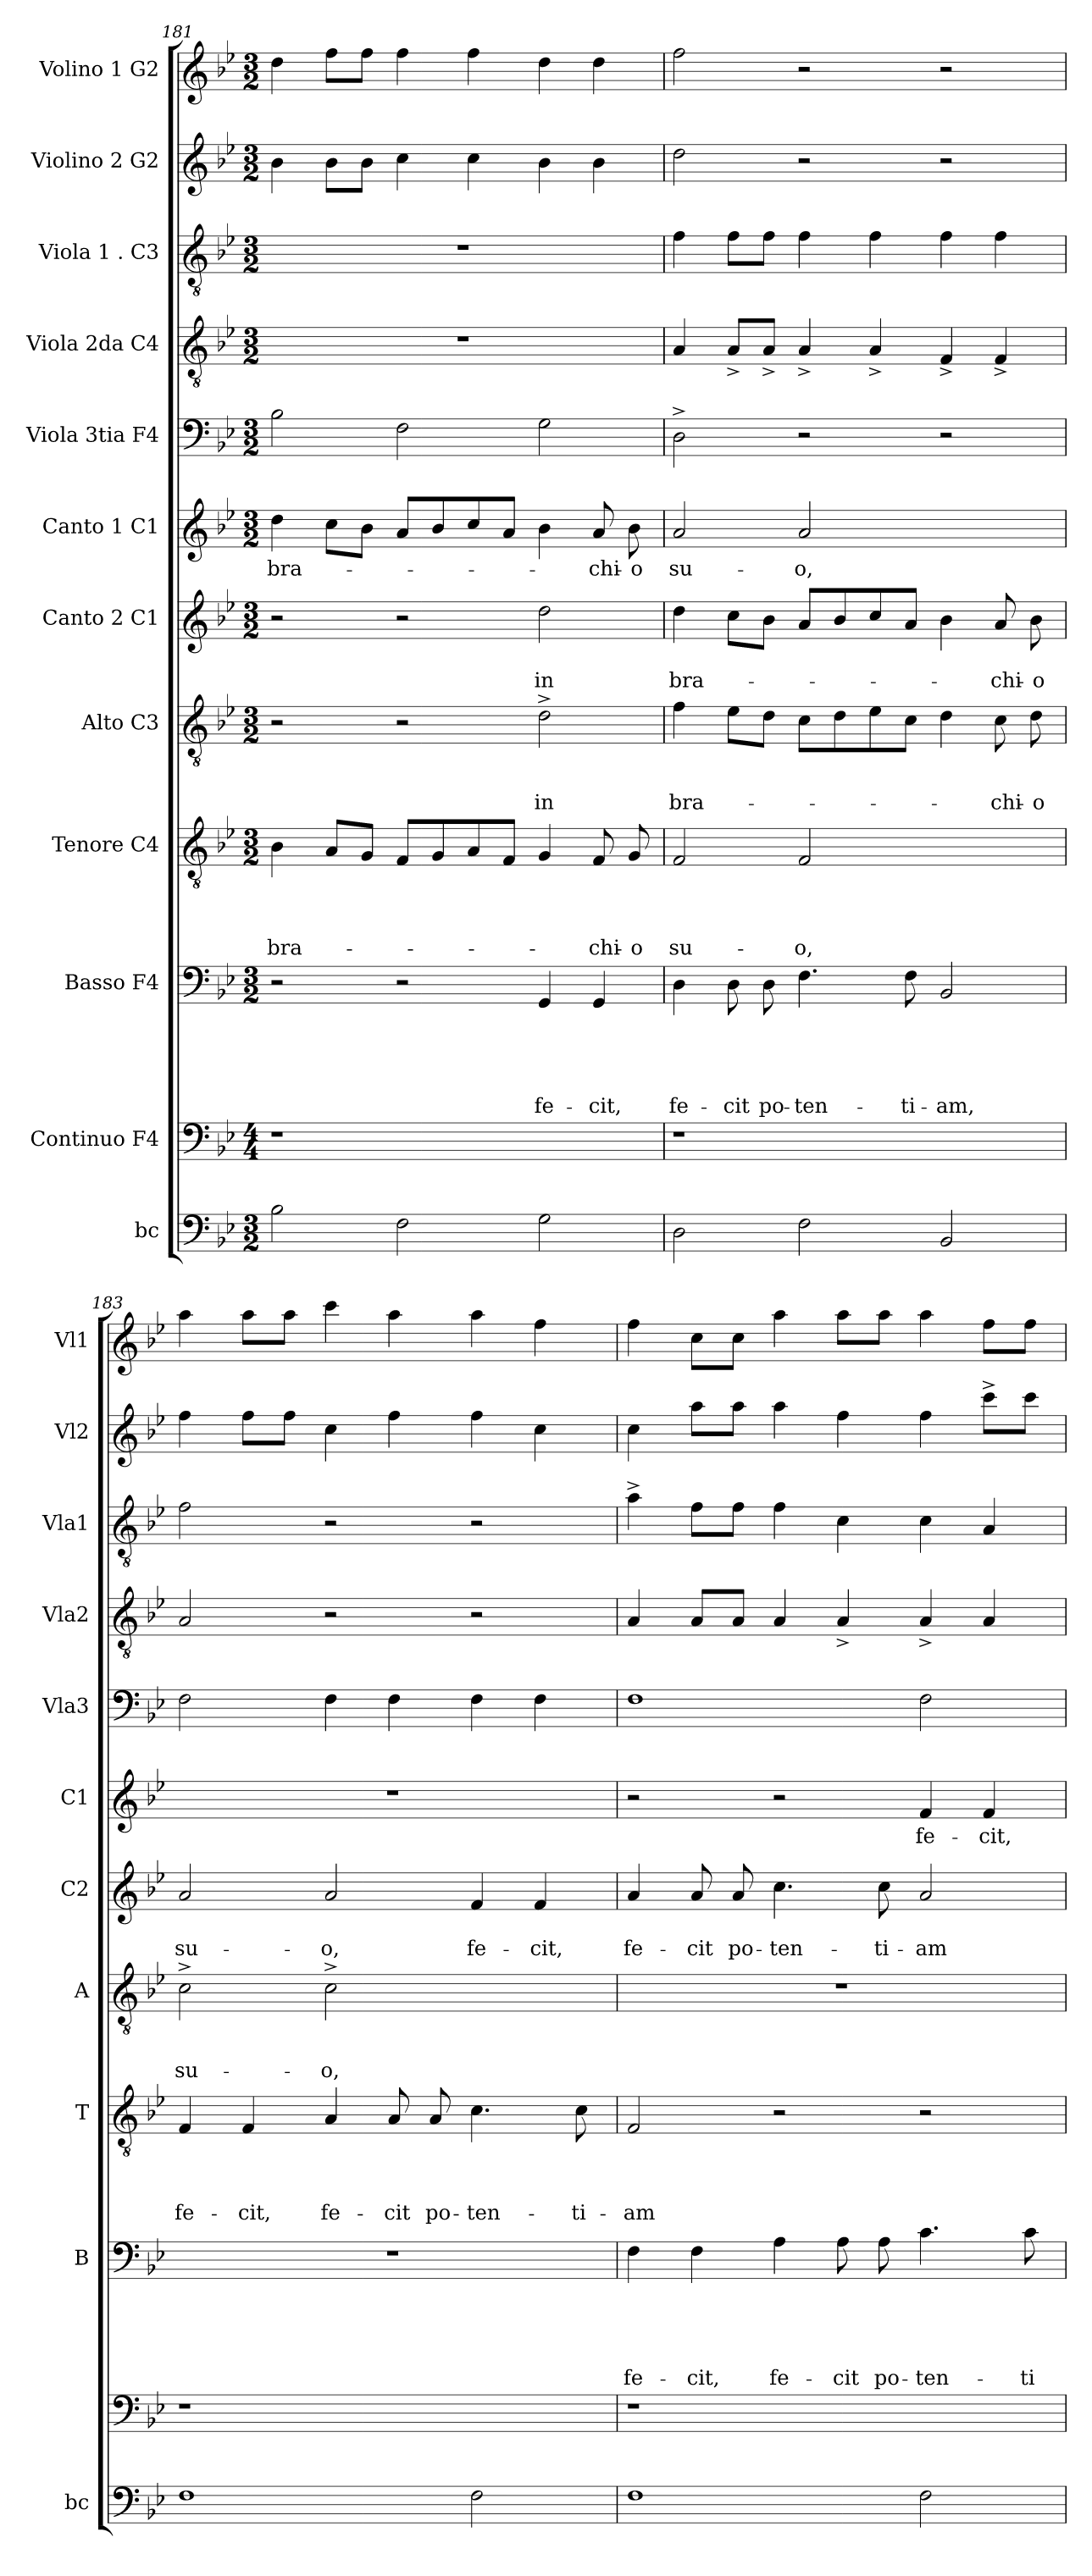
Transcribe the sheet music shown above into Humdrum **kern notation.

**kern	**kern	**kern	**text	**text	**text	**text	**text	**kern	**text	**text	**text	**text	**kern	**text	**text	**text	**kern	**text	**text	**kern	**text	**kern	**kern	**kern	**kern	**kern
*part12	*part11	*part10	*part10	*part10	*part10	*part10	*part10	*part9	*part9	*part9	*part9	*part9	*part8	*part8	*part8	*part8	*part7	*part7	*part7	*part6	*part6	*part5	*part4	*part3	*part2	*part1
*staff12	*staff11	*staff10	*staff10	*staff10	*staff10	*staff10	*staff10	*staff9	*staff9	*staff9	*staff9	*staff9	*staff8	*staff8	*staff8	*staff8	*staff7	*staff7	*staff7	*staff6	*staff6	*staff5	*staff4	*staff3	*staff2	*staff1
*I"bc	*I"Continuo F4	*I"Basso F4	*	*	*	*	*	*I"Tenore C4	*	*	*	*	*I"Alto C3	*	*	*	*I"Canto 2 C1	*	*	*I"Canto 1 C1	*	*I"Viola 3tia F4	*I"Viola 2da C4	*I"Viola 1 . C3	*I"Violino 2 G2	*I"Volino 1 G2
*I'bc	*	*I'B	*	*	*	*	*	*I'T	*	*	*	*	*I'A	*	*	*	*I'C2	*	*	*I'C1	*	*I'Vla3	*I'Vla2	*I'Vla1	*I'Vl2	*I'Vl1
*clefF4	*clefF4	*clefF4	*	*	*	*	*	*clefGv2	*	*	*	*	*clefGv2	*	*	*	*clefG2	*	*	*clefG2	*	*clefF4	*clefGv2	*clefGv2	*clefG2	*clefG2
*k[b-e-]	*k[b-e-]	*k[b-e-]	*	*	*	*	*	*k[b-e-]	*	*	*	*	*k[b-e-]	*	*	*	*k[b-e-]	*	*	*k[b-e-]	*	*k[b-e-]	*k[b-e-]	*k[b-e-]	*k[b-e-]	*k[b-e-]
*B-:	*B-:	*B-:	*	*	*	*	*	*B-:	*	*	*	*	*B-:	*	*	*	*B-:	*	*	*B-:	*	*B-:	*B-:	*B-:	*B-:	*B-:
*M3/2	*M4/4	*M3/2	*	*	*	*	*	*M3/2	*	*	*	*	*M3/2	*	*	*	*M3/2	*	*	*M3/2	*	*M3/2	*M3/2	*M3/2	*M3/2	*M3/2
=181	=181	=181	=181	=181	=181	=181	=181	=181	=181	=181	=181	=181	=181	=181	=181	=181	=181	=181	=181	=181	=181	=181	=181	=181	=181	=181
!	!	!	!	!	!	!	!	!	!	!	!	!LO:LY:b	!	!	!	!	!	!	!	!	!LO:LY:b	!	!LO:N:vis=1	!LO:N:vis=1	!	!
2B-\	1r	2r	.	.	.	.	.	4B-\	.	.	.	bra-	2r	.	.	.	2r	.	.	4dd\	bra-	2B-\	1.r	1.r	4b-\	4dd\
.	.	.	.	.	.	.	.	8A/L	.	.	.	.	.	.	.	.	.	.	.	8cc\L	.	.	.	.	8b-\L	8ff\L
.	.	.	.	.	.	.	.	8G/J	.	.	.	.	.	.	.	.	.	.	.	8b-\J	.	.	.	.	8b-\J	8ff\J
2F\	.	2r	.	.	.	.	.	8F/L	.	.	.	.	2r	.	.	.	2r	.	.	8a/L	.	2F\	.	.	4cc\	4ff\
.	.	.	.	.	.	.	.	8G/	.	.	.	.	.	.	.	.	.	.	.	8b-/	.	.	.	.	.	.
.	.	.	.	.	.	.	.	8A/	.	.	.	.	.	.	.	.	.	.	.	8cc/	.	.	.	.	4cc\	4ff\
.	.	.	.	.	.	.	.	8F/J	.	.	.	.	.	.	.	.	.	.	.	8a/J	.	.	.	.	.	.
!	!	!	!	!	!	!	!LO:LY:b	!	!	!	!	!	!	!	!	!LO:LY:b	!	!	!LO:LY:b	!	!	!	!	!	!	!
2G\	2ryy	4GG/	.	.	.	.	fe-	4G/	.	.	.	.	2d^>\	.	.	in	2dd\	.	in	4b-\	.	2G\	.	.	4b-\	4dd\
!	!	!	!	!	!	!	!LO:LY:b:rj	!	!	!	!	!LO:LY:b	!	!	!	!	!	!	!	!	!LO:LY:b	!	!	!	!	!
.	.	4GG/	.	.	.	.	-cit,	8F/	.	.	.	-chi-	.	.	.	.	.	.	.	8a/	-chi-	.	.	.	4b-\	4dd\
!	!	!	!	!	!	!	!	!	!	!	!	!LO:LY:b:rj	!	!	!	!	!	!	!	!	!LO:LY:b:rj	!	!	!	!	!
.	.	.	.	.	.	.	.	8G/	.	.	.	-o	.	.	.	.	.	.	.	8b-\	-o	.	.	.	.	.
=182	=182	=182	=182	=182	=182	=182	=182	=182	=182	=182	=182	=182	=182	=182	=182	=182	=182	=182	=182	=182	=182	=182	=182	=182	=182	=182
!	!	!	!	!	!	!	!LO:LY:b	!	!	!	!	!LO:LY:b	!	!	!	!LO:LY:b	!	!	!LO:LY:b	!	!LO:LY:b	!	!	!	!	!
2D\	1r	4D\	.	.	.	.	fe-	2F/	.	.	.	su-	4f\	.	.	bra-	4dd\	.	bra-	2a/	su-	2D^>\	4A/	4f\	2dd\	2ff\
!	!	!	!	!	!	!	!LO:LY:b	!	!	!	!	!	!	!	!	!	!	!	!	!	!	!	!	!	!	!
.	.	8D\	.	.	.	.	-cit	.	.	.	.	.	8e-\L	.	.	.	8cc\L	.	.	.	.	.	8A^</L	8f\L	.	.
!	!	!	!	!	!	!	!LO:LY:b	!	!	!	!	!	!	!	!	!	!	!	!	!	!	!	!	!	!	!
.	.	8D\	.	.	.	.	po-	.	.	.	.	.	8d\J	.	.	.	8b-\J	.	.	.	.	.	8A^</J	8f\J	.	.
!	!	!	!	!	!	!	!LO:LY:b:rj	!	!	!	!	!LO:LY:b	!	!	!	!	!	!	!	!	!LO:LY:b	!	!	!	!	!
2F\	.	4.F\	.	.	.	.	-ten-	2F/	.	.	.	-o,	8c\L	.	.	.	8a/L	.	.	2a/	-o,	2r	4A^</	4f\	2r	2r
.	.	.	.	.	.	.	.	.	.	.	.	.	8d\	.	.	.	8b-/	.	.	.	.	.	.	.	.	.
.	.	.	.	.	.	.	.	.	.	.	.	.	8e-\	.	.	.	8cc/	.	.	.	.	.	4A^</	4f\	.	.
!	!	!	!	!	!	!	!LO:LY:b	!	!	!	!	!	!	!	!	!	!	!	!	!	!	!	!	!	!	!
.	.	8F\	.	.	.	.	-ti-	.	.	.	.	.	8c\J	.	.	.	8a/J	.	.	.	.	.	.	.	.	.
!	!	!	!	!	!	!	!LO:LY:b	!	!	!	!	!	!	!	!	!	!	!	!	!	!	!	!	!	!	!
2BB-/	2ryy	2BB-/	.	.	.	.	-am,	2ryy	.	.	.	.	4d\	.	.	.	4b-\	.	.	2ryy	.	2r	4F^</	4f\	2r	2r
!	!	!	!	!	!	!	!	!	!	!	!	!	!	!	!	!LO:LY:b	!	!	!LO:LY:b	!	!	!	!	!	!	!
.	.	.	.	.	.	.	.	.	.	.	.	.	8c\	.	.	-chi-	8a/	.	-chi-	.	.	.	4F^</	4f\	.	.
!	!	!	!	!	!	!	!	!	!	!	!	!	!	!	!	!LO:LY:b:rj	!	!	!LO:LY:b:rj	!	!	!	!	!	!	!
.	.	.	.	.	.	.	.	.	.	.	.	.	8d\	.	.	-o	8b-\	.	-o	.	.	.	.	.	.	.
!!LO:PB:g=z
=183	=183	=183	=183	=183	=183	=183	=183	=183	=183	=183	=183	=183	=183	=183	=183	=183	=183	=183	=183	=183	=183	=183	=183	=183	=183	=183
!	!	!LO:N:vis=1	!	!	!	!	!	!	!	!	!	!LO:LY:b	!	!	!	!LO:LY:b	!	!	!LO:LY:b	!LO:N:vis=1	!	!	!	!	!	!
1F	1r	1.r	.	.	.	.	.	4F/	.	.	.	fe-	2c^>\	.	.	su-	2a/	.	su-	1.r	.	2F\	2A/	2f\	4ff\	4aa\
!	!	!	!	!	!	!	!	!	!	!	!	!LO:LY:b:rj	!	!	!	!	!	!	!	!	!	!	!	!	!	!
.	.	.	.	.	.	.	.	4F/	.	.	.	-cit,	.	.	.	.	.	.	.	.	.	.	.	.	8ff\L	8aa\L
.	.	.	.	.	.	.	.	.	.	.	.	.	.	.	.	.	.	.	.	.	.	.	.	.	8ff\J	8aa\J
!	!	!	!	!	!	!	!	!	!	!	!	!LO:LY:b	!	!	!	!LO:LY:b	!	!	!LO:LY:b	!	!	!	!	!	!	!
.	.	.	.	.	.	.	.	4A/	.	.	.	fe-	2c^>\	.	.	-o,	2a/	.	-o,	.	.	4F\	2r	2r	4cc\	4ccc\
!	!	!	!	!	!	!	!	!	!	!	!	!LO:LY:b:rj	!	!	!	!	!	!	!	!	!	!	!	!	!	!
.	.	.	.	.	.	.	.	8A/	.	.	.	-cit	.	.	.	.	.	.	.	.	.	4F\	.	.	4ff\	4aa\
!	!	!	!	!	!	!	!	!	!	!	!	!LO:LY:b	!	!	!	!	!	!	!	!	!	!	!	!	!	!
.	.	.	.	.	.	.	.	8A/	.	.	.	po-	.	.	.	.	.	.	.	.	.	.	.	.	.	.
!	!	!	!	!	!	!	!	!	!	!	!	!LO:LY:b:rj	!	!	!	!	!	!	!LO:LY:b	!	!	!	!	!	!	!
2F\	2ryy	.	.	.	.	.	.	4.c\	.	.	.	-ten-	2ryy	.	.	.	4f/	.	fe-	.	.	4F\	2r	2r	4ff\	4aa\
!	!	!	!	!	!	!	!	!	!	!	!	!	!	!	!	!	!	!	!LO:LY:b:rj	!	!	!	!	!	!	!
.	.	.	.	.	.	.	.	.	.	.	.	.	.	.	.	.	4f/	.	-cit,	.	.	4F\	.	.	4cc\	4ff\
!	!	!	!	!	!	!	!	!	!	!	!	!LO:LY:b	!	!	!	!	!	!	!	!	!	!	!	!	!	!
.	.	.	.	.	.	.	.	8c\	.	.	.	-ti-	.	.	.	.	.	.	.	.	.	.	.	.	.	.
=184	=184	=184	=184	=184	=184	=184	=184	=184	=184	=184	=184	=184	=184	=184	=184	=184	=184	=184	=184	=184	=184	=184	=184	=184	=184	=184
!	!	!	!	!	!	!	!LO:LY:b	!	!	!	!	!LO:LY:b	!LO:N:vis=1	!	!	!	!	!	!LO:LY:b	!	!	!	!	!	!	!
1F	1r	4F\	.	.	.	.	fe-	2F/	.	.	.	-am	1.r	.	.	.	4a/	.	fe-	2r	.	1F	4A/	4a^>\	4cc\	4ff\
!	!	!	!	!	!	!	!LO:LY:b:rj	!	!	!	!	!	!	!	!	!	!	!	!LO:LY:b	!	!	!	!	!	!	!
.	.	4F\	.	.	.	.	-cit,	.	.	.	.	.	.	.	.	.	8a/	.	-cit	.	.	.	8A/L	8f\L	8aa\L	8cc\L
!	!	!	!	!	!	!	!	!	!	!	!	!	!	!	!	!	!	!	!LO:LY:b	!	!	!	!	!	!	!
.	.	.	.	.	.	.	.	.	.	.	.	.	.	.	.	.	8a/	.	po-	.	.	.	8A/J	8f\J	8aa\J	8cc\J
!	!	!	!	!	!	!	!LO:LY:b	!	!	!	!	!	!	!	!	!	!	!	!LO:LY:b:rj	!	!	!	!	!	!	!
.	.	4A\	.	.	.	.	fe-	2r	.	.	.	.	.	.	.	.	4.cc\	.	-ten-	2r	.	.	4A/	4f\	4aa\	4aa\
!	!	!	!	!	!	!	!LO:LY:b:rj	!	!	!	!	!	!	!	!	!	!	!	!	!	!	!	!	!	!	!
.	.	8A\	.	.	.	.	-cit	.	.	.	.	.	.	.	.	.	.	.	.	.	.	.	4A^</	4c\	4ff\	8aa\L
!	!	!	!	!	!	!	!LO:LY:b	!	!	!	!	!	!	!	!	!	!	!	!LO:LY:b	!	!	!	!	!	!	!
.	.	8A\	.	.	.	.	po-	.	.	.	.	.	.	.	.	.	8cc\	.	-ti-	.	.	.	.	.	.	8aa\J
!	!	!	!	!	!	!	!LO:LY:b:rj	!	!	!	!	!	!	!	!	!	!	!	!LO:LY:b:rj	!	!LO:LY:b	!	!	!	!	!
2F\	2ryy	4.c\	.	.	.	.	-ten-	2r	.	.	.	.	.	.	.	.	2a/	.	-am	4f/	fe-	2F\	4A^</	4c\	4ff\	4aa\
!	!	!	!	!	!	!	!	!	!	!	!	!	!	!	!	!	!	!	!	!	!LO:LY:b:rj	!	!	!	!	!
.	.	.	.	.	.	.	.	.	.	.	.	.	.	.	.	.	.	.	.	4f/	-cit,	.	4A/	4A/	8ccc^>\L	8ff\L
!	!	!	!	!	!	!	!LO:LY:b	!	!	!	!	!	!	!	!	!	!	!	!	!	!	!	!	!	!	!
.	.	8c\	.	.	.	.	-ti-	.	.	.	.	.	.	.	.	.	.	.	.	.	.	.	.	.	8ccc\J	8ff\J
=	=	=	=	=	=	=	=	=	=	=	=	=	=	=	=	=	=	=	=	=	=	=	=	=	=	=
*-	*-	*-	*-	*-	*-	*-	*-	*-	*-	*-	*-	*-	*-	*-	*-	*-	*-	*-	*-	*-	*-	*-	*-	*-	*-	*-
